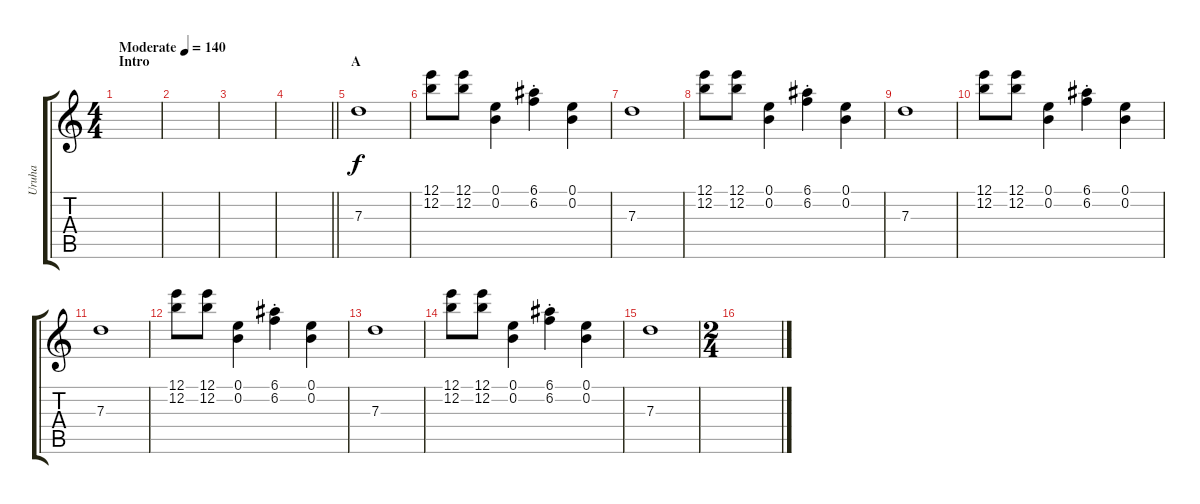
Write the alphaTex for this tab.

\track ("Uruha" "Uruha") {instrument distortionguitar}
\staff {score tabs}
\tuning (E4 B3 G3 D3 A2 E2) {hide}
\ts (4 4)
\section ("" "Intro")
\tempo (140 "Moderate")
\clef g2
\ks c
|
|
|
\barLineRight lightlight
|
\section ("" "A")
7.3.1 |
(12.1 12.2).8 (12.1 12.2).8 (0.1 0.2).4 (6.1{st} 6.2{st}).4 (0.1 0.2).4 |
7.3.1 |
(12.1 12.2).8 (12.1 12.2).8 (0.1 0.2).4 (6.1{st} 6.2{st}).4 (0.1 0.2).4 |
7.3.1 |
(12.1 12.2).8 (12.1 12.2).8 (0.1 0.2).4 (6.1{st} 6.2{st}).4 (0.1 0.2).4 |
7.3.1 |
(12.1 12.2).8 (12.1 12.2).8 (0.1 0.2).4 (6.1{st} 6.2{st}).4 (0.1 0.2).4 |
7.3.1 |
(12.1 12.2).8 (12.1 12.2).8 (0.1 0.2).4 (6.1{st} 6.2{st}).4 (0.1 0.2).4 |
7.3.1 |
\ts (2 4)
